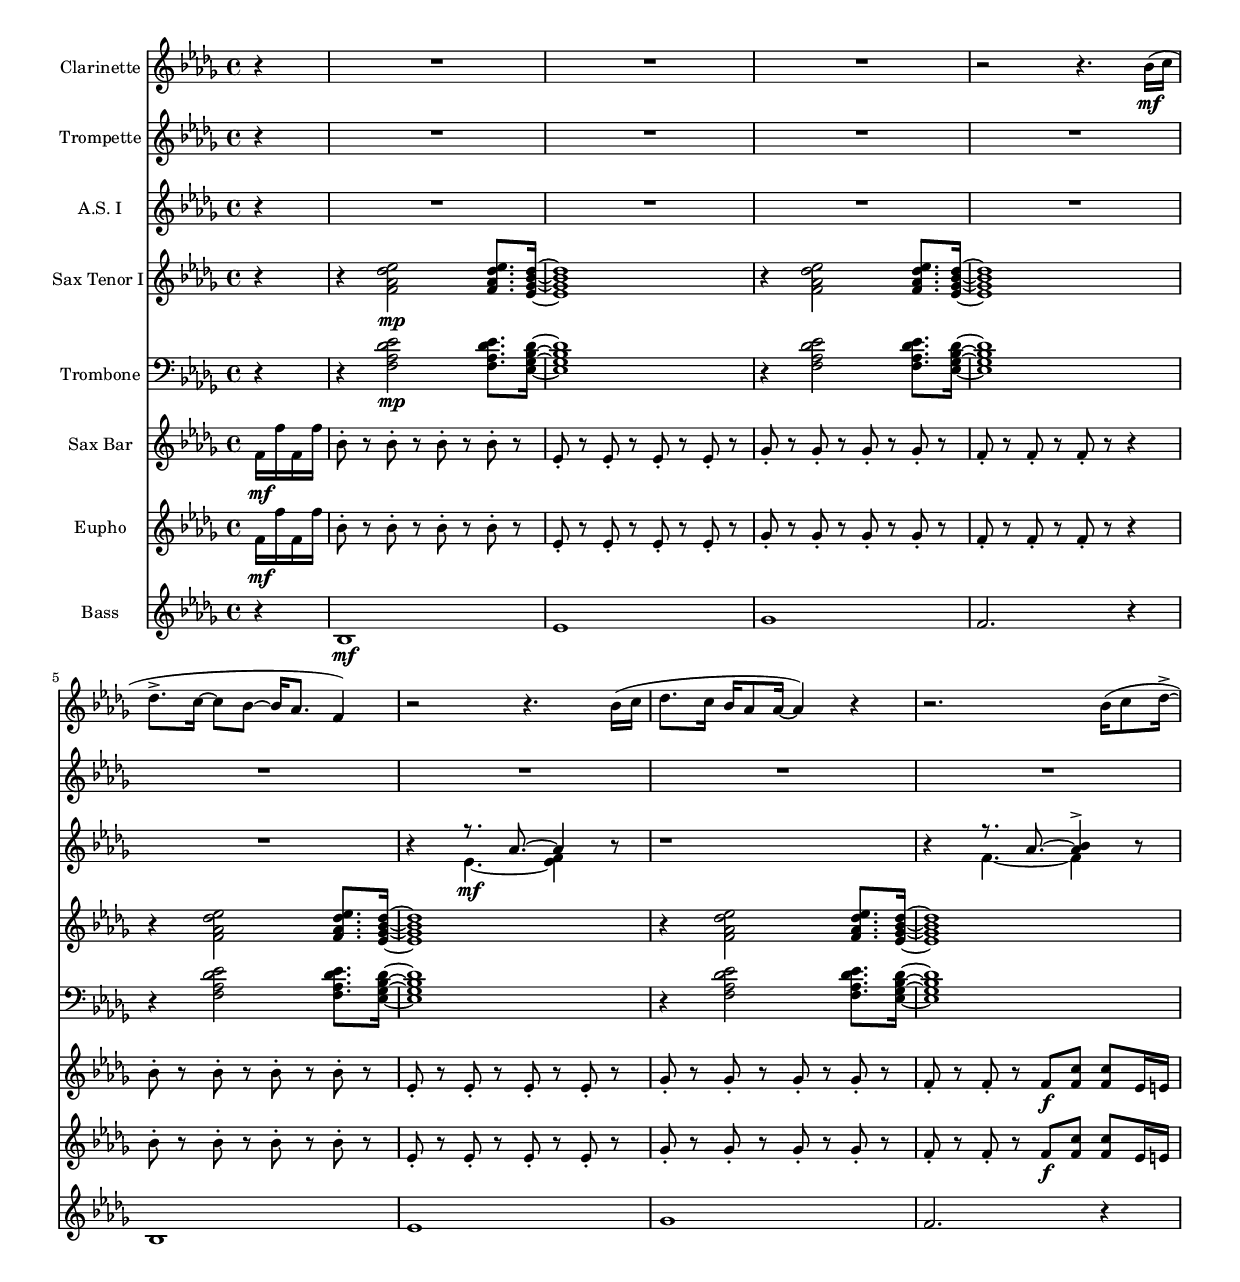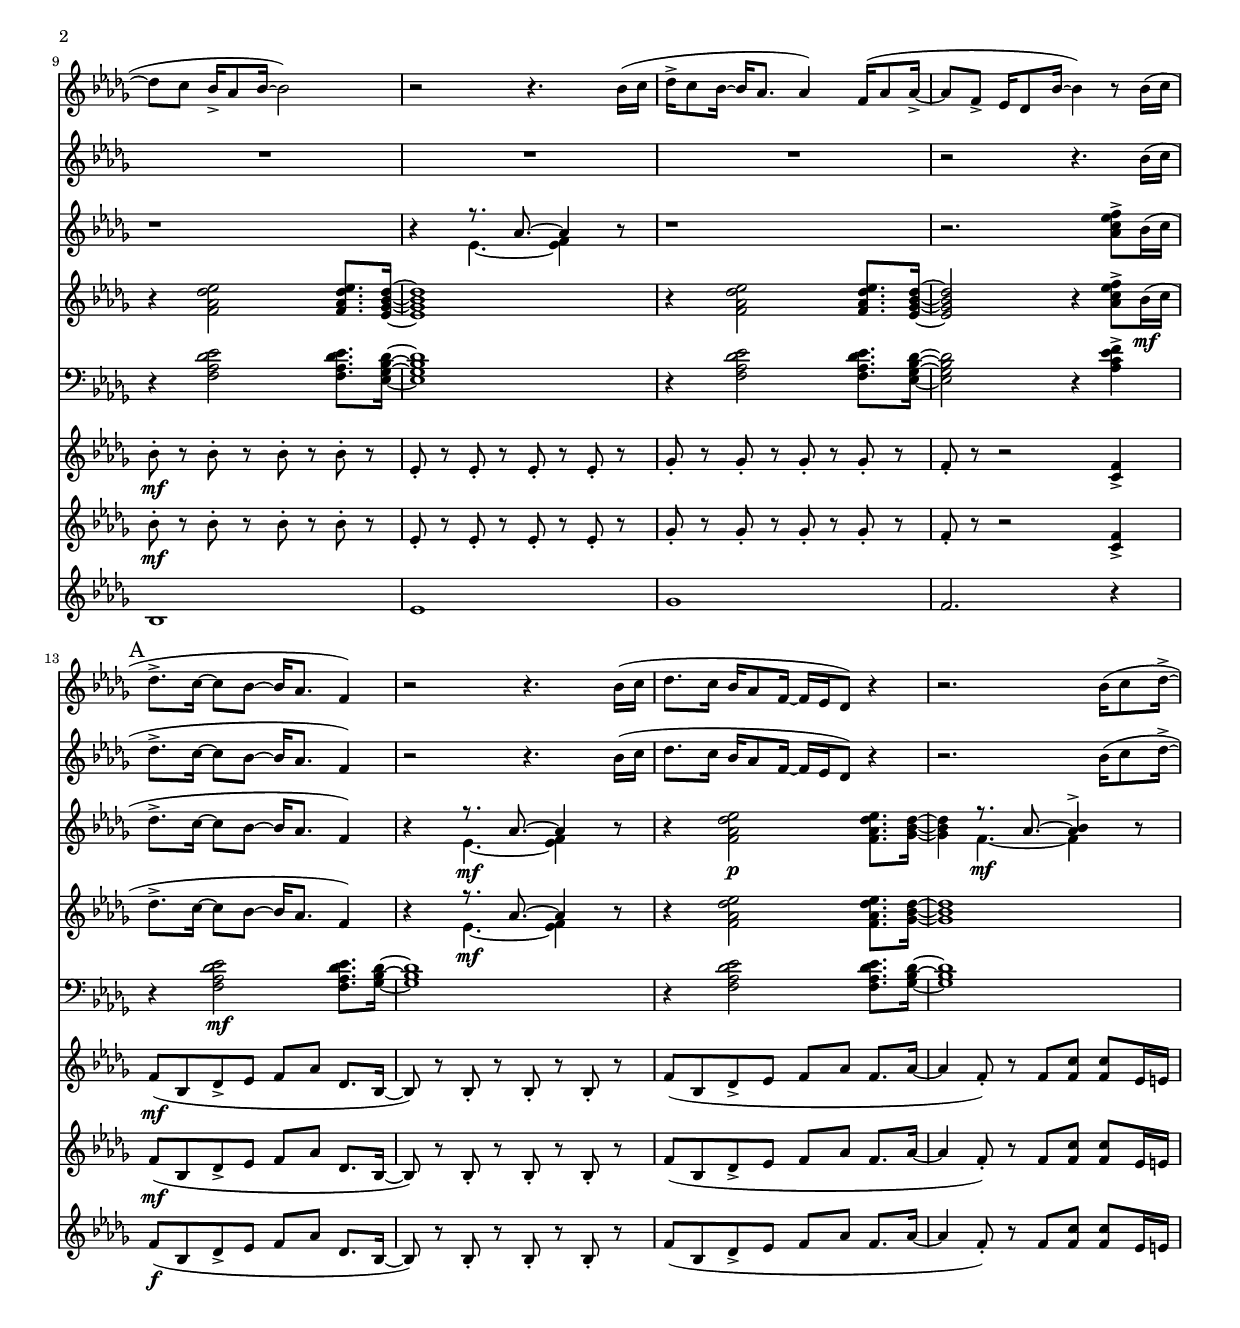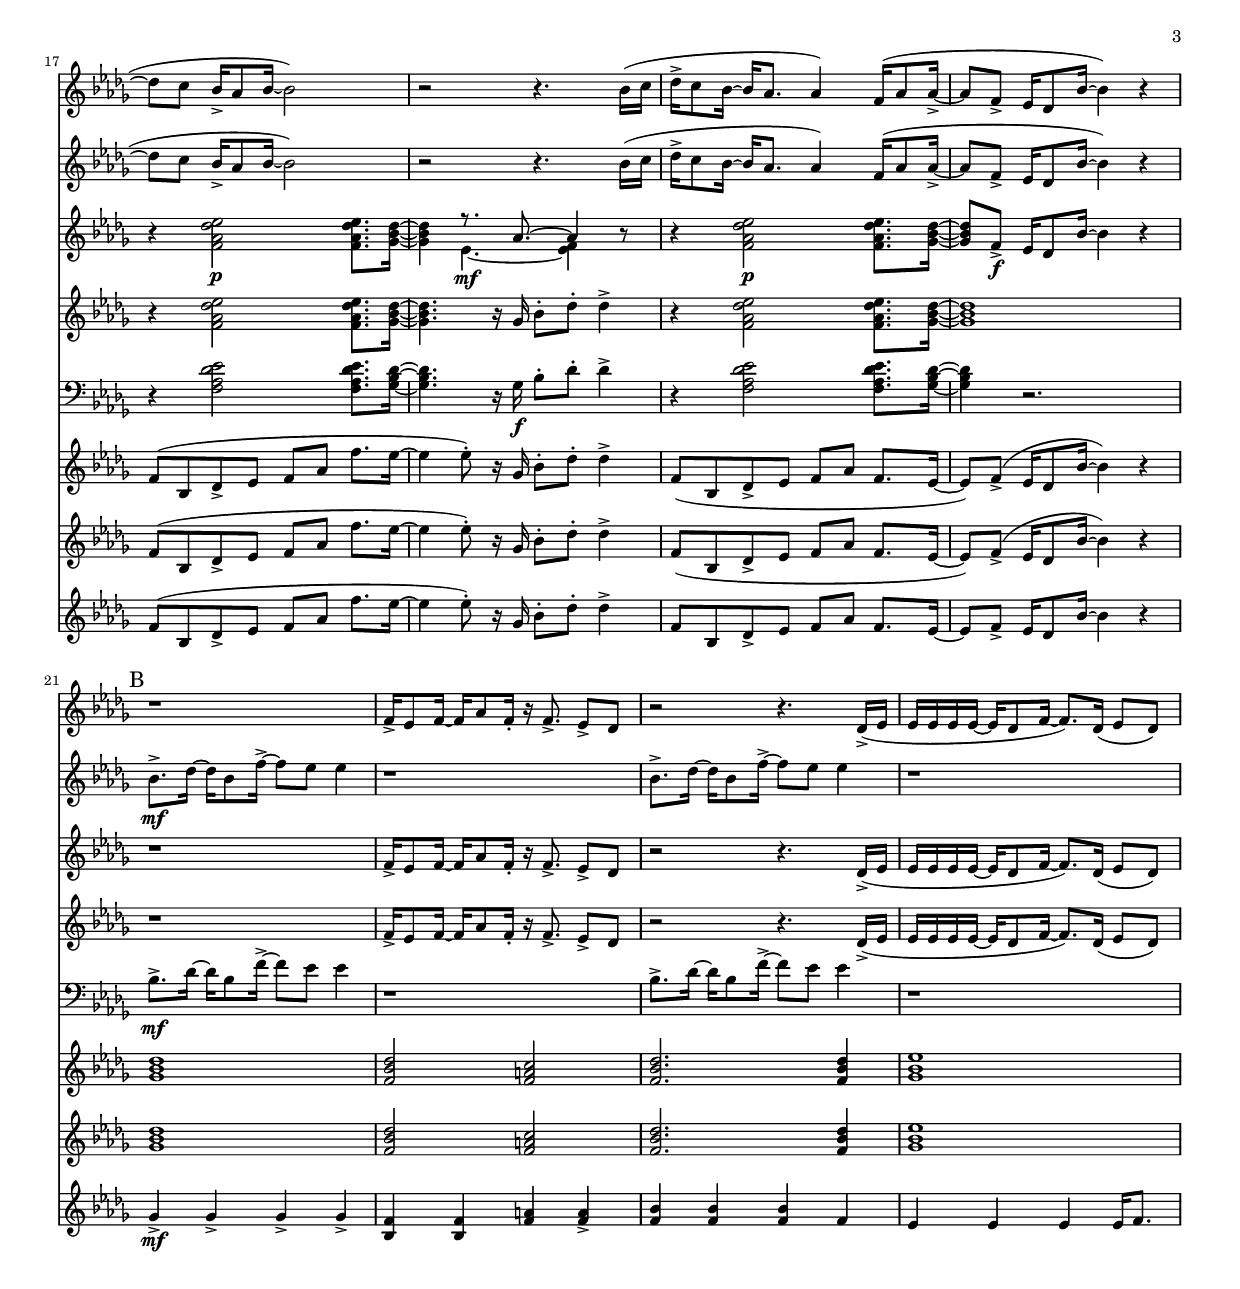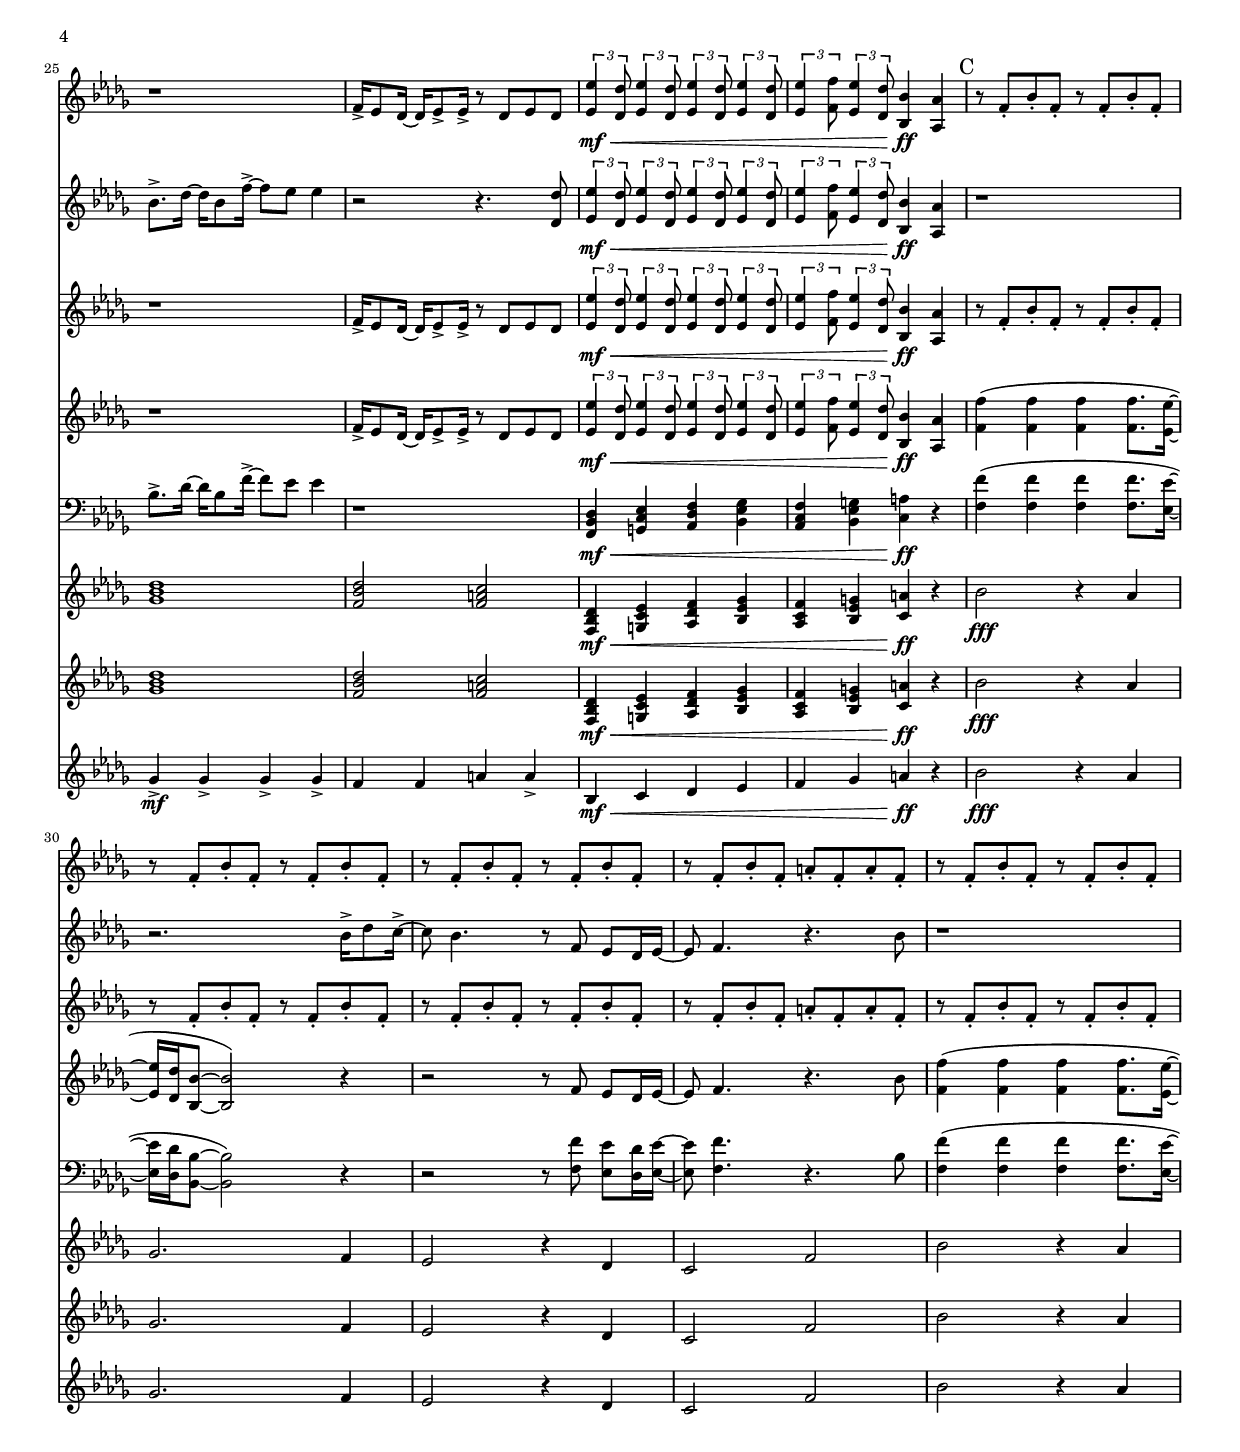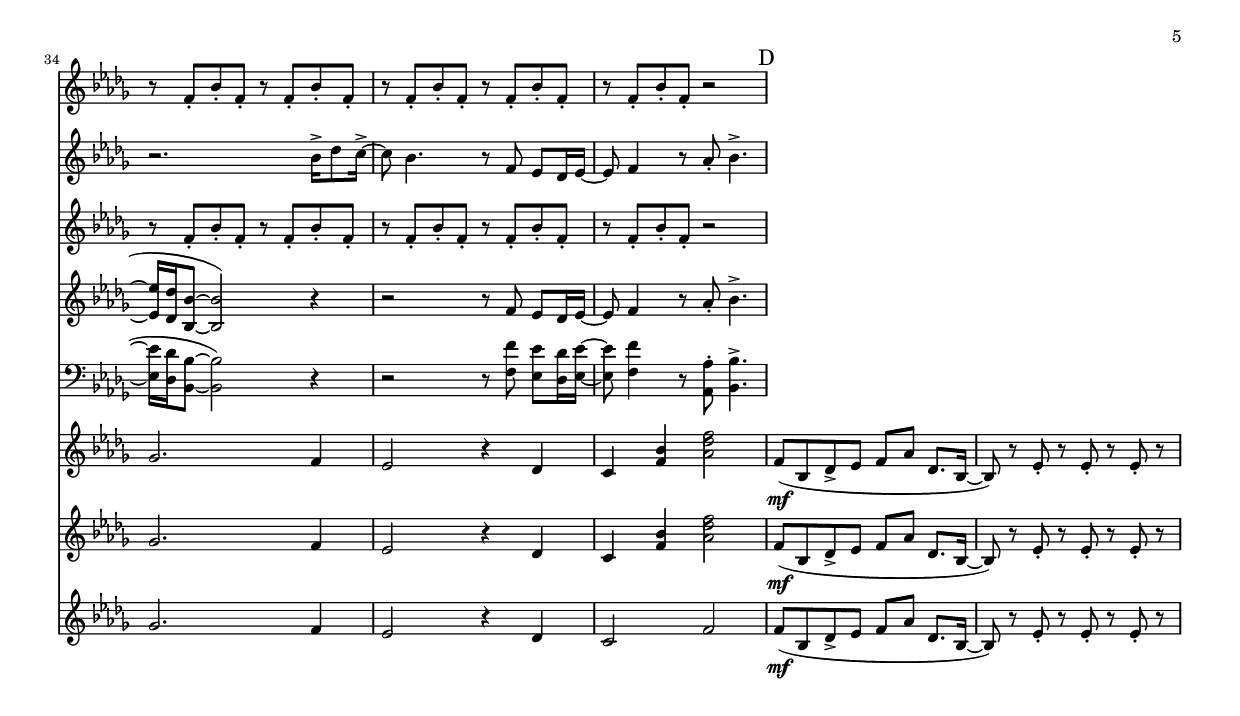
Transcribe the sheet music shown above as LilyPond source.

\include "lilypond-book-preamble.ly"
TromOne = \relative c'
{
%Intro
r4 | 
r4 <f, aes des ees>2\mp <f aes des ees>8. <ees ges bes des>16~ | <ees ges bes des>1 |
r4 <f aes des ees>2  <f aes des ees>8. <ees ges bes des>16~ | <ees ges bes des>1 |
r4 <f aes des ees>2  <f aes des ees>8. <ees ges bes des>16~ | <ees ges bes des>1 |
r4 <f aes des ees>2  <f aes des ees>8. <ees ges bes des>16~ | <ees ges bes des>1 |
r4 <f aes des ees>2  <f aes des ees>8. <ees ges bes des>16~ | <ees ges bes des>1 |
r4 <f aes des ees>2  <f aes des ees>8. <ees ges bes des>16~  | <ees ges bes des>2 r4 <aes c ees f>4-> |
%--------------
%A
  \mark "A"
r4 <f aes des ees>2\mf  <f aes des ees>8. <ges bes des>16~  | <ges bes des>1 |
r4 <f aes des ees>2  <f aes des ees>8. <ges bes des>16~  | <ges bes des>1 |
r4 <f aes des ees>2  <f aes des ees>8. <ges bes des>16~  | <ges bes des>4. r16 ges16\f bes8-. des-. des4-> |
r4 <f, aes des ees>2  <f aes des ees>8. <ges bes des>16~  | <ges bes des>4 r2. |

\mark "B"
bes8.->\mf des16~ des bes8 f'16->~ f8 ees ees4 | r1 | 
bes8.-> des16~ des bes8 f'16->~ f8 ees ees4 | r1 | 
bes8.-> des16~ des bes8 f'16->~ f8 ees ees4 | r1 | 
<f,, bes des>4\mf\< <g c ees> <aes des f> <bes ees ges> |
<aes c f> <bes ees g> <c a'>\ff\! r4 |
\mark "C"

<f f'>(  <f f'> <f f'> <f f'>8. <ees ees'>16~ | <ees ees'> <des des'> <bes bes'>8~  <bes bes'>2) r4 |
r2 r8 <f' f'> <ees ees'> <des des'>16 <ees ees'>~ | <ees ees'>8 <f f'>4. r4. bes8 |
<f f'>4(  <f f'> <f f'> <f f'>8. <ees ees'>16~ | <ees ees'> <des des'> <bes bes'>8~  <bes bes'>2) r4 |
r2 r8 <f' f'> <ees ees'> <des des'>16 <ees ees'>~ | <ees ees'>8 <f f'>4  r8 <aes, aes'>8-. <bes bes'>4.-> |
}

TenorOne = \relative c''
{
%  \clef alto
%Intro

r4 | 
r4 <f, aes des ees>2\mp <f aes des ees>8. <ees ges bes des>16~ | <ees ges bes des>1 |
r4 <f aes des ees>2  <f aes des ees>8. <ees ges bes des>16~ | <ees ges bes des>1 |
r4 <f aes des ees>2  <f aes des ees>8. <ees ges bes des>16~ | <ees ges bes des>1 |
r4 <f aes des ees>2  <f aes des ees>8. <ees ges bes des>16~ | <ees ges bes des>1 |
r4 <f aes des ees>2  <f aes des ees>8. <ees ges bes des>16~ | <ees ges bes des>1 |
r4 <f aes des ees>2  <f aes des ees>8. <ees ges bes des>16~  | <ees ges bes des>2 r4 <aes c ees f>8-> bes16\mf( c16 |

%A
\mark "A"
des8.-> c16~ c8 bes~ bes16 aes8. f4)					  | r4  << { r8. aes ~ aes4 } \\ { ees4.~\mf <<ees4 f4>>} >> r8 | 
r4 <f aes des ees>2  <f aes des ees>8. <ges bes des>16~   | <ges bes des>1 |
r4 <f aes des ees>2  <f aes des ees>8. <ges bes des>16~   | <ges bes des>4. r16 ges16 bes8-. des-. des4-> |
r4 <f, aes des ees>2  <f aes des ees>8. <ges bes des>16~  | <ges bes des>1 |

\mark "B"
r1 				   | f16-> ees8 f16~ f16 aes8 f16-. r f8.-> ees8-> des |
r2 r4. des16->( ees | ees ees ees ees~ ees des8 f16~ f8.) des16( ees8 des) |
r1 					 | f16-> ees8 des16~ des16 ees8-> ees16-> r8 des ees des |
\tuplet 3/2 4 { <ees ees'>4\<\mf <des des'>8  <ees' ees,>4 <des des,>8 <ees ees,>4 <des des,>8 <ees ees,>4 <des des,>8} | 
\tuplet 3/2 4 { <ees ees,>4 <f f,>8  <ees ees,>4 <des des,>8} <bes bes,>4\!\ff <aes aes,> | 

\mark "C"
<f f'>(  <f f'> <f f'> <f f'>8. <ees ees'>16~ | <ees ees'> <des des'> <bes bes'>8~  <bes bes'>2) r4 |
r2 r8 f' ees des16 ees~ | ees8 f4. r4. bes8 |
<f f'>4(  <f f'> <f f'> <f f'>8. <ees ees'>16~ | <ees ees'> <des des'> <bes bes'>8~  <bes bes'>2) r4 |
r2 r8 f' ees des16 ees~ | ees8 f4 r8 aes8-. bes4.-> |

}

TenorTwo = \relative c''
{
  %  \clef alto
%Intro

r4 | 
r4 <f, aes des ees>2\mp <f aes des ees>8. < aes bes des>16~ | <aes bes des>1 |
r4 <f aes des ees>2  <f aes des ees>8. <aes bes des>16~  | <aes bes des>1 |
r4 <f aes des ees>2  <f aes des ees>8. <aes bes des>16~  | <aes bes des>1 |
r4 <f aes des ees>2  <f aes des ees>8. <aes bes des>16~  | <aes bes des>1 |
r4 <f aes des ees>2  <f aes des ees>8. <aes bes des>16~  | <aes bes des>1 |
r4 <f aes des ees>2  <f aes des ees>8. <aes bes des>16~  | <aes bes des>2 r4 <aes c ees f>4-> |

%A
\mark "A"
r4 <f aes des ees>2  <f aes des ees>8. <ges bes des>16~  | <ges bes des>1 |
r4 <f aes des ees>2  <f aes des ees>8. <ges bes des>16~  | <ges bes des>1 |
r4 <f aes des ees>2  <f aes des ees>8. <ges bes des>16~  | <ges bes des>4. r16 ges16 bes8-. des-. des4-> |
r4 <f, aes des ees>2  <f aes des ees>8. <ges bes des>16~  | <ges bes des>1 |
}

ClarOne = 
{
%Intro 

\clef "treble" \key des \major r4   | R1*3 | r2 r4. bes16(\mf c | 
des8.-> c16~ c8 bes~ bes16 aes8. f4)                   | r2 r4. bes16( c      							 | 
des8. c16 bes16 aes8 aes16~ aes4) r4                   | r2.  bes16( c8 des16->~ 						 |
des8 c  bes16-> aes8 bes16~ bes2)                      | r2 r4. bes16( c       							 | 
des16-> c8 bes16~ bes16 aes8. aes4) f16( aes8 aes16->~ | aes8 f-> ees16 des8 bes'16~ bes4) r8 bes16( c16 |
%--------------
%A
\mark "A"
des8.-> c16~ c8 bes~ bes16 aes8. f4)  					| r2 r4. bes16( c       				|
des8. c16 bes16 aes8 f16~ f16 ees16 des8) r4 			| r2.  bes'16( c8 des16->~ 				|
des8 c  bes16-> aes8 bes16~ bes2)            			| r2 r4. bes16( c       				| 
des16-> c8 bes16~ bes16 aes8. aes4) f16( aes8 aes16->~ 	| aes8 f-> ees16 des8 bes'16~ bes4) r4 	|

\mark "B"
r1 				   | f16-> ees8 f16~ f16 aes8 f16-. r f8.-> ees8-> des |
r2 r4. des16->( ees | ees ees ees ees~ ees des8 f16~ f8.) des16( ees8 des) |
r1 					 | f16-> ees8 des16~ des16 ees8-> ees16-> r8 des ees des |
\tuplet 3/2 4 { <ees ees'>4\<\mf <des des'>8  <ees' ees,>4 <des des,>8 <ees ees,>4 <des des,>8 <ees ees,>4 <des des,>8} | 
\tuplet 3/2 4 { <ees ees,>4 <f f,>8  <ees ees,>4 <des des,>8} <bes bes,>4\!\ff <aes aes,> | 

\mark "C"
r8 f-. bes-. f-. r f-. bes-. f-. | r f8-. bes-. f-. r f-. bes-. f-. | 
r f8-. bes-. f-. r f-. bes-. f-. | r f-. bes-. f-. a-. f-. a-. f-. |

r8 f-. bes-. f-. r f-. bes-. f-. | r f-. bes-. f-. r f-. bes-. f-. | 
r f-. bes-. f-. r f-. bes-. f-. | r f-. bes-. f-. r2 |

}

Trumpet =
{
%Intro 

\clef "treble" \key des \major r4   | R1*11 | r2 r4. bes16( c16 |
%--------------
%A
\mark "A"
des8.-> c16~ c8 bes~ bes16 aes8. f4)  					| r2 r4. bes16( c       				|
des8. c16 bes16 aes8 f16~ f16 ees16 des8) r4 			| r2.  bes'16( c8 des16->~ 				|
des8 c  bes16-> aes8 bes16~ bes2)            			| r2 r4. bes16( c       				| 
des16-> c8 bes16~ bes16 aes8. aes4) f16( aes8 aes16->~ 	| aes8 f-> ees16 des8 bes'16~ bes4) r4 	|
\mark "B"
bes8.->\mf des16~ des bes8 f'16->~ f8 ees ees4 | r1 | 
bes8.-> des16~ des bes8 f'16->~ f8 ees ees4 | r1 | 
bes8.-> des16~ des bes8 f'16->~ f8 ees ees4 | r2 r4. <des des,>8 | 
\tuplet 3/2 4 { <ees, ees'>4\<\mf <des des'>8  <ees' ees,>4 <des des,>8 <ees ees,>4 <des des,>8 <ees ees,>4 <des des,>8} | 
\tuplet 3/2 4 { <ees ees,>4 <f f,>8  <ees ees,>4 <des des,>8} <bes bes,>4\!\ff <aes aes,> | 

\mark "C"
r1 | r2. bes16-> des8 c16->~ | c8 bes4. r8 f ees des16 ees~ | ees8 f4. r4. bes8 |
r1 | r2. bes16-> des8 c16->~ | c8 bes4. r8 f ees des16 ees~ | ees8 f4  r8 aes8-. bes4.->  |
}

AltSaxOne = 
{
	\clef "treble" \key des \major 
%Intro
r4 | 
R1*5  |  r4 << { r8. aes' ~ aes4 }         \\ { ees4.\mf ~ <<ees4 f4>>} >> r8| 
r1    |  r4 << { r8. aes ~ <bes aes>4-> } \\ { f4.~ f4} >> r8    	         | 
r1    |  r4 << { r8. aes ~ aes4 }          \\ { ees4.~ <<ees4 f4>>} >> r8	 | 
r1    |  r2. <aes c ees f>8-> bes16( c16 								 	 |
%--------------
%A
\mark "A"

 des8.-> c16~ c8 bes~ bes16 aes8. f4) | r4  << { r8. aes ~ aes4 } \\ { ees4.~\mf <<ees4 f4>>} >> r8 | 
r4 <f aes des ees>2\p  <f aes des ees>8. <ges bes des>16~ | 
<ges bes des>4    << { r8. aes ~ <bes aes>4-> } \\ { f4.~\mf f4} >> r8 | 
r4 <f aes des ees>2\p  <f aes des ees>8. <ges bes des>16~ | 
<ges bes des>4 << { r8. aes ~ aes4 } \\ { ees4.~\mf <<ees4 f4>>} >> r8 | 
r4 <f aes des ees>2\p  <f aes des ees>8. <ges bes des>16~ | <ges bes des>8 f8->\f ees16 des8 bes'16~ bes4 r4 					 |
\mark "B"
r1 				   | f16-> ees8 f16~ f16 aes8 f16-. r f8.-> ees8-> des |
r2 r4. des16->( ees | ees ees ees ees~ ees des8 f16~ f8.) des16( ees8 des) |
r1 					 | f16-> ees8 des16~ des16 ees8-> ees16-> r8 des ees des |
\tuplet 3/2 4 { <ees ees'>4\<\mf <des des'>8  <ees' ees,>4 <des des,>8 <ees ees,>4 <des des,>8 <ees ees,>4 <des des,>8} | 
\tuplet 3/2 4 { <ees ees,>4 <f f,>8  <ees ees,>4 <des des,>8} <bes bes,>4\!\ff <aes aes,> | 

\mark "C"
r8 f-. bes-. f-. r f-. bes-. f-. | r f8-. bes-. f-. r f-. bes-. f-. | 
r f8-. bes-. f-. r f-. bes-. f-. | r f-. bes-. f-. a-. f-. a-. f-. |

r8 f-. bes-. f-. r f-. bes-. f-. | r f-. bes-. f-. r f-. bes-. f-. | 
r f-. bes-. f-. r f-. bes-. f-. | r f-. bes-. f-. r2 |

 }

AltSaxTwo = 
{
	\clef "treble" \key des \major 
%Intro
r4 | 
R1*5  |  r4 << { r8. aes' ~ aes4 }         \\ { ees4.\mf ~ <<ees4 f4>>} >> r8| 
r1    |  r4 << { r8. aes ~ <bes aes>4-> } \\ { f4.~ f4} >> r8    	         | 
r1    |  r4 << { r8. aes ~ aes4 }          \\ { ees4.~ <<ees4 f4>>} >> r8	 | 
r1    |  r2. <aes c ees f>4-> 												 |
%--------------
%A
\mark "A"

 r4 <f aes des ees>2\p  <f aes des ees>8. <ges bes des>16~ | 
<ges bes des>4  << { r8. aes ~ aes4 } \\ { ees4.~\mf <<ees4 f4>>} >> r8 | 
r4 <f aes des ees>2\p  <f aes des ees>8. <ges bes des>16~ | 
<ges bes des>4    << { r8. aes ~ <bes aes>4-> } \\ { f4.~\mf f4} >> r8 | 
r4 <f aes des ees>2\p  <f aes des ees>8. <ges bes des>16~ | 
<ges bes des>4 << { r8. aes ~ aes4 } \\ { ees4.~\mf <<ees4 f4>>} >> r8 | 
r4 <f aes des ees>2\p  <f aes des ees>8. <ges bes des>16~ | <ges bes des>8 f8->\f ees16 des8 bes'16~ bes4 r4 					 |

\mark "B"

r1 				   | f16-> ees8 f16~ f16 aes8 f16-. r f8.-> ees8-> des |
r2 r4. des16->( ees | ees ees ees ees~ ees des8 f16~ f8.) des16( ees8 des) |
r1 					 | f16-> ees8 des16~ des16 ees8-> ees16-> r8 des ees des |
\tuplet 3/2 4 { <ees ees'>4\<\mf <des des'>8  <ees' ees,>4 <des des,>8 <ees ees,>4 <des des,>8 <ees ees,>4 <des des,>8} | 
\tuplet 3/2 4 { <ees ees,>4 <f f,>8  <ees ees,>4 <des des,>8} <bes bes,>4\!\ff <aes aes,> | 
 }

SaxBar = 
{
\clef "treble" \key des \major 
%Intro
f16\mf f' f, f' | 

bes,8-. r bes-. r bes-. r bes-. r | ees,-. r ees-. r ees-. r ees-. r | 
ges-. r ges-. r ges-. r ges-. r           | f-. r f-. r f-. r r4 |

bes8-. r bes-. r bes-. r bes-. r  | ees,-. r ees-. r ees-. r ees-. r | 
ges-. r ges-. r ges-. r ges-. r           | f8-. r f-. r f\f <<f c'>> <<f, c'>> ees,16 e |

bes'8-.\mf r bes-. r bes-. r bes-. r | ees,-. r ees-. r ees-. r ees-. r | 
ges-. r ges-. r ges-. r ges-. r           | f8-. r8 r2 <c f>4->				 |
%--------------
%A
\mark "A"
f8(\mf bes, des-> ees f aes des,8. bes16~  | bes8) r bes-. r bes-. r bes-. r |
f'8( bes, des-> ees f aes f8. aes16~     | aes4  f8-.) r f <<f c'>> <<f, c'>> ees,16 e |
f8( bes, des-> ees f aes f'8. ees16~      | ees4  ees8-.) r16 ges,16 bes8-. des-. des4-> |
f,8( bes, des-> ees f aes f8. ees16~     | ees8)  f->( ees16 des8 bes'16~ bes4) r4 	|
%B
\mark "B"
<ges bes des>1 | <f bes des>2 <f a c>2 | <f bes des>2. <f bes des>4 | <ges bes ees>1 |
<ges bes des>1 | <f bes des>2 <f a c>2 | 
<f, bes des>4\mf\< <g c ees> <aes des f> <bes ees ges> |
<aes c f> <bes ees g> <c a'>\ff\! r4 |
\mark "C"
bes'2\fff r4 aes | ges2. f4 | ees2 r4 des | c2 f |
bes2 r4 aes | ges2. f4 | ees2 r4 des | c4 <f bes> <aes des f>2 |

\mark "D"
f8(\mf bes, des-> ees f aes des,8. bes16~  | bes8) r ees-. r ees-. r ees-. r |


}

Bass =  {

%Intro
\partial 4 r4 | 
bes1\mf  | ees1 | ges | f2. r4 |
bes,1 | ees1 | ges | f2. r4 |
bes,1 | ees1 | ges | f2. r4 |
%--------------
%A
\mark "A"
f8(\f bes, des-> ees f aes des,8. bes16~  | bes8) r bes-. r bes-. r bes-. r 			  |
f'8( bes, des-> ees f aes f8. aes16~    | aes4  f8-.) r f <<f c'>> <<f, c'>> ees,16 e |
f8( bes, des-> ees f aes f'8. ees16~    | ees4  ees8-.) r16 ges,16 bes8-. des-. des4-> |
f,8 bes, des-> ees f aes f8. ees16~     | ees8  f-> ees16 des8 bes'16~ bes4 r4 		  |

\mark "B"
ges4->\mf ges->  ges-> ges-> | <f bes,> <f bes,> <a f> <a f>-> | <f bes> <f bes> <f bes> f | ees ees ees ees16 f8. |
ges4->\mf ges->  ges-> ges-> | f f a a-> | bes,\<\mf c des ees | f ges a\!\ff r |
\mark "C"
bes2\fff r4 aes | ges2. f4 | ees2 r4 des | c2 f |
bes2 r4 aes | ges2. f4 | ees2 r4 des | c2 f |

\mark "D"
f8(\mf bes, des-> ees f aes des,8. bes16~  | bes8) r ees-. r ees-. r ees-. r |


} 


% ****************************************************************
% Start cut-&-pastable-section
% ****************************************************************

\paper {
  #(set-default-paper-size "a4landscape")
  ragged-bottom = ##t
  % For 3 page layout:
  #(layout-set-staff-size 15)
  bottom-margin =12
  %annotate-spacing = ##t
  %{ %}
  between-system-padding = 0
  ragged-last-bottom = ##f
}

\book 
{
  \score{

\relative c'
{


% ****************************************************************
% ly snippet contents follows:
% ****************************************************************
\sourcefileline 926
<<

% ****************************************************************
%Clar + Soprano
\new Staff \with {
    instrumentName = \markup {
      \center-column { "Clarinette"}
    }
  }
  \relative c'' {\ClarOne}

\new Staff \with {
    instrumentName = \markup {
      \center-column { "Trompette"}
    }
  }
  \relative c'' {\Trumpet}
 
% ****************************************************************
%Saxos
\new Staff \with {
    instrumentName = \markup {
      \center-column { "A.S. I"}
    }
  }
  \relative c' {\AltSaxOne} 


% ****************************************************************

  \new Staff \with {
    instrumentName = \markup {
      \center-column { "Sax Tenor I"}
    }
  }
  {\clef "treble" \key des \major \TenorOne}


% ****************************************************************
  %Trombone
  \new Staff \with {
    instrumentName = \markup {
      \center-column { "Trombone"}
    }
  }
  \relative c' {\clef "bass" \key des \major \TromOne}

% ****************************************************************

\new Staff \with {
    instrumentName = \markup {
      \center-column { "Sax Bar"}
    }
  }
  \relative c' {\SaxBar}

\new Staff \with {
    instrumentName = \markup {
      \center-column { "Eupho"}
    }
  }
  \relative c' {\SaxBar}


 \new Staff \with {
    instrumentName = #"Bass"
  }
  { \key des \major \relative c' \Bass}

>>

}
}

% ****************************************************************
% end ly snippet
% ****************************************************************
}